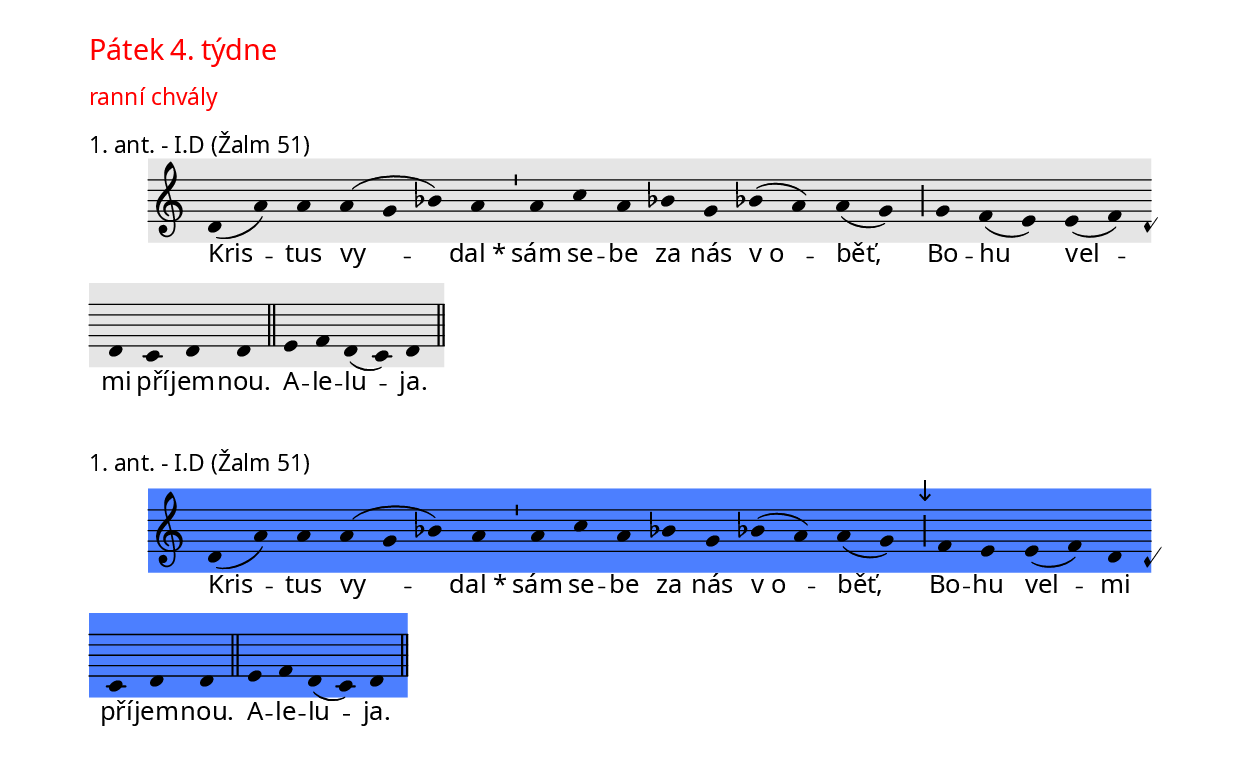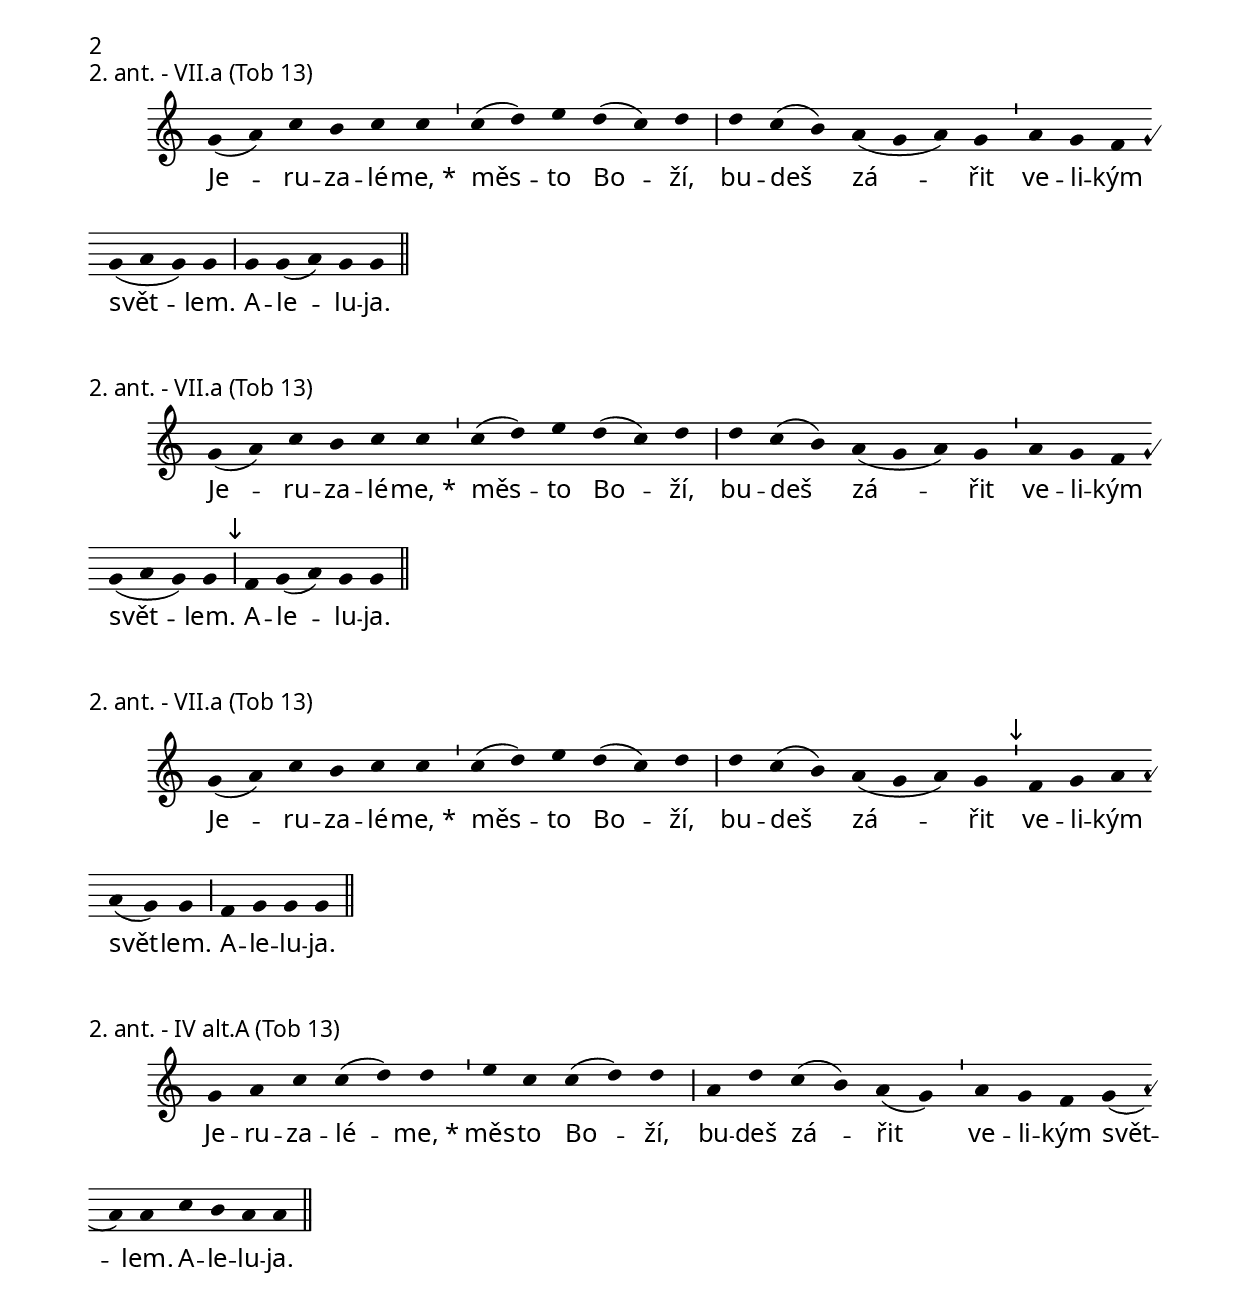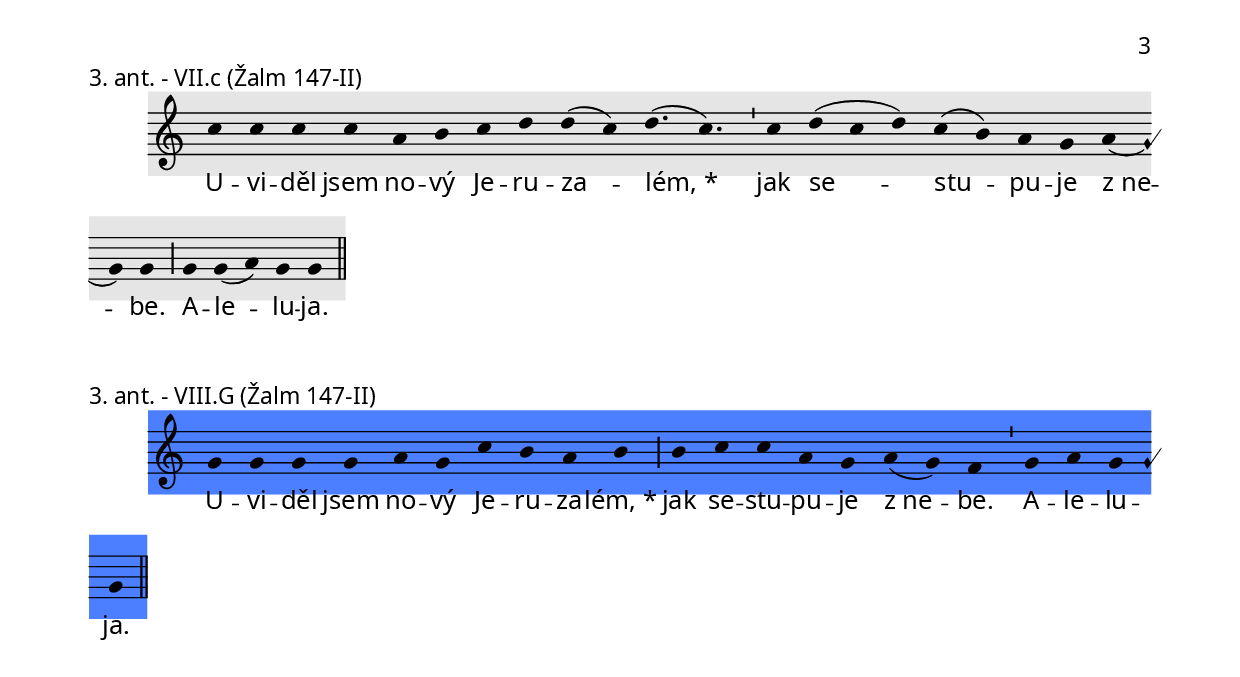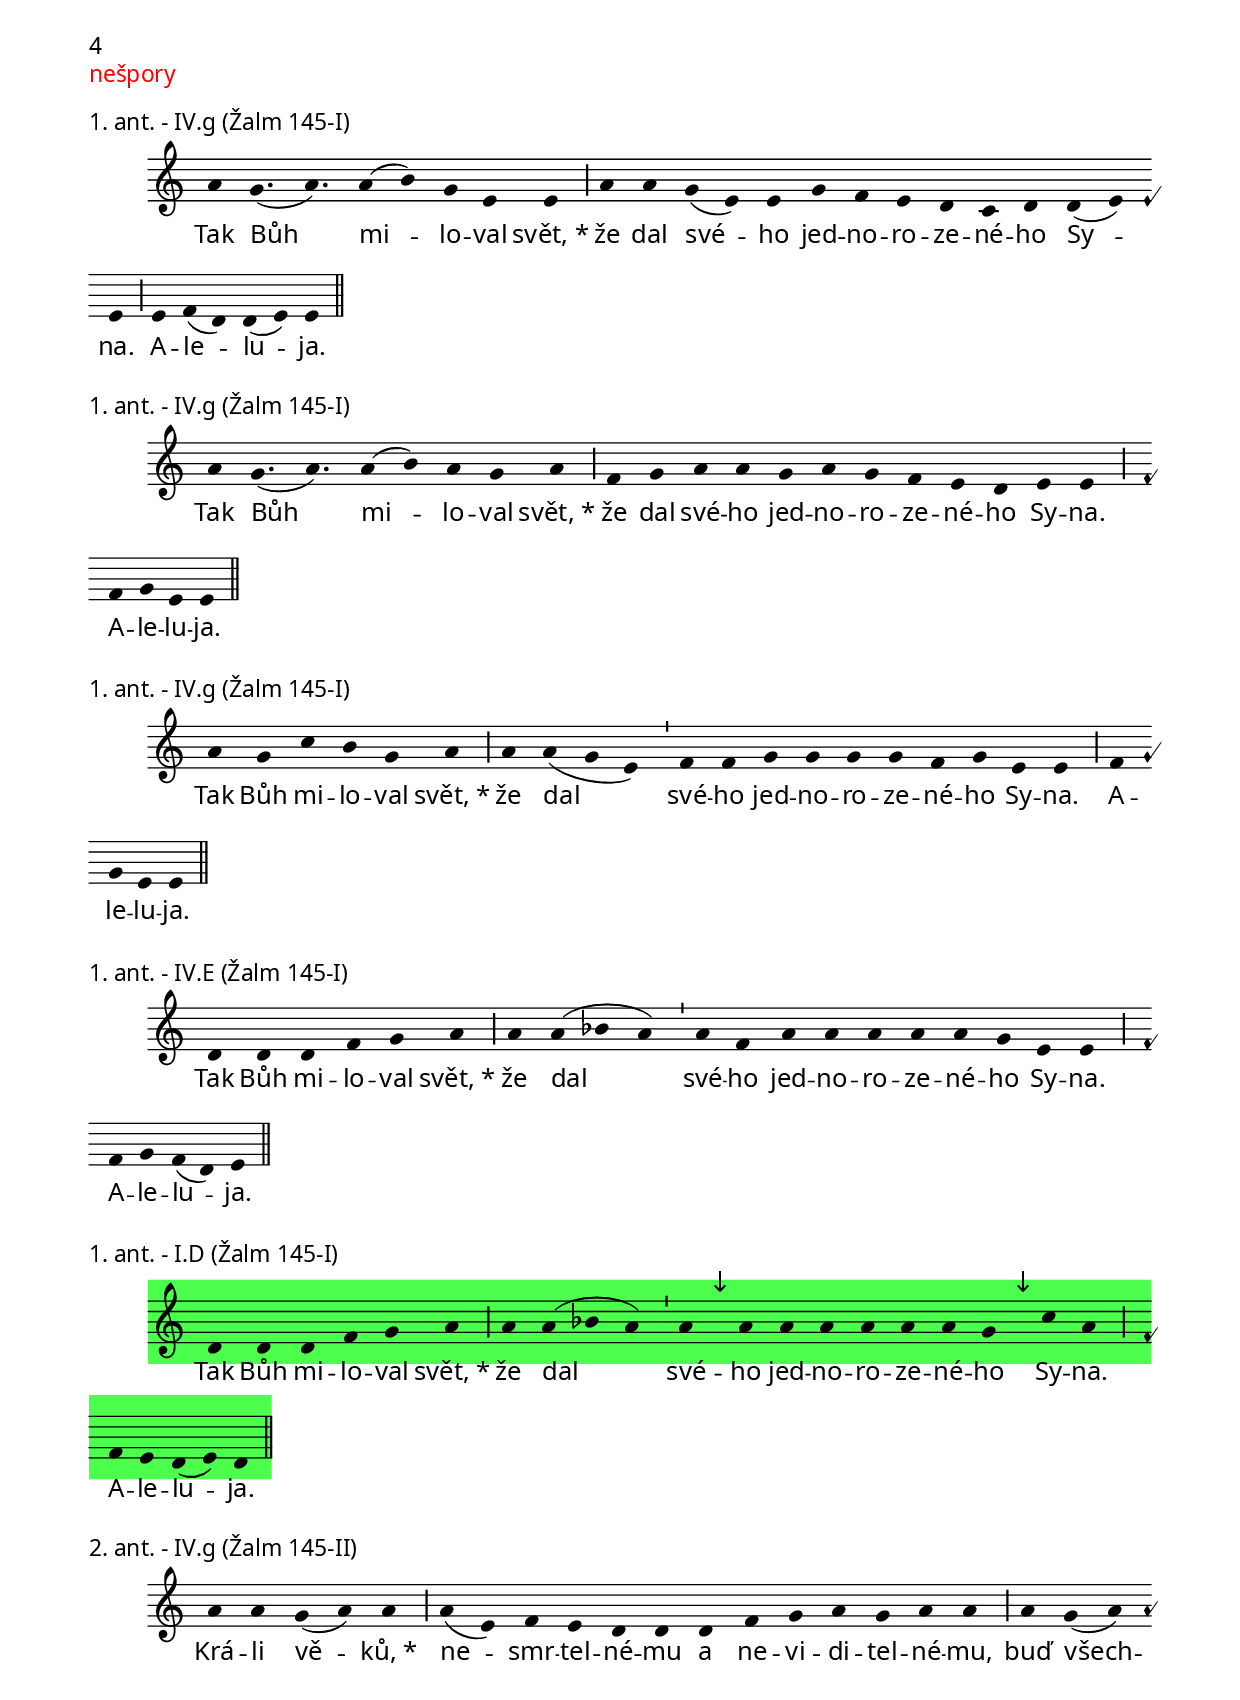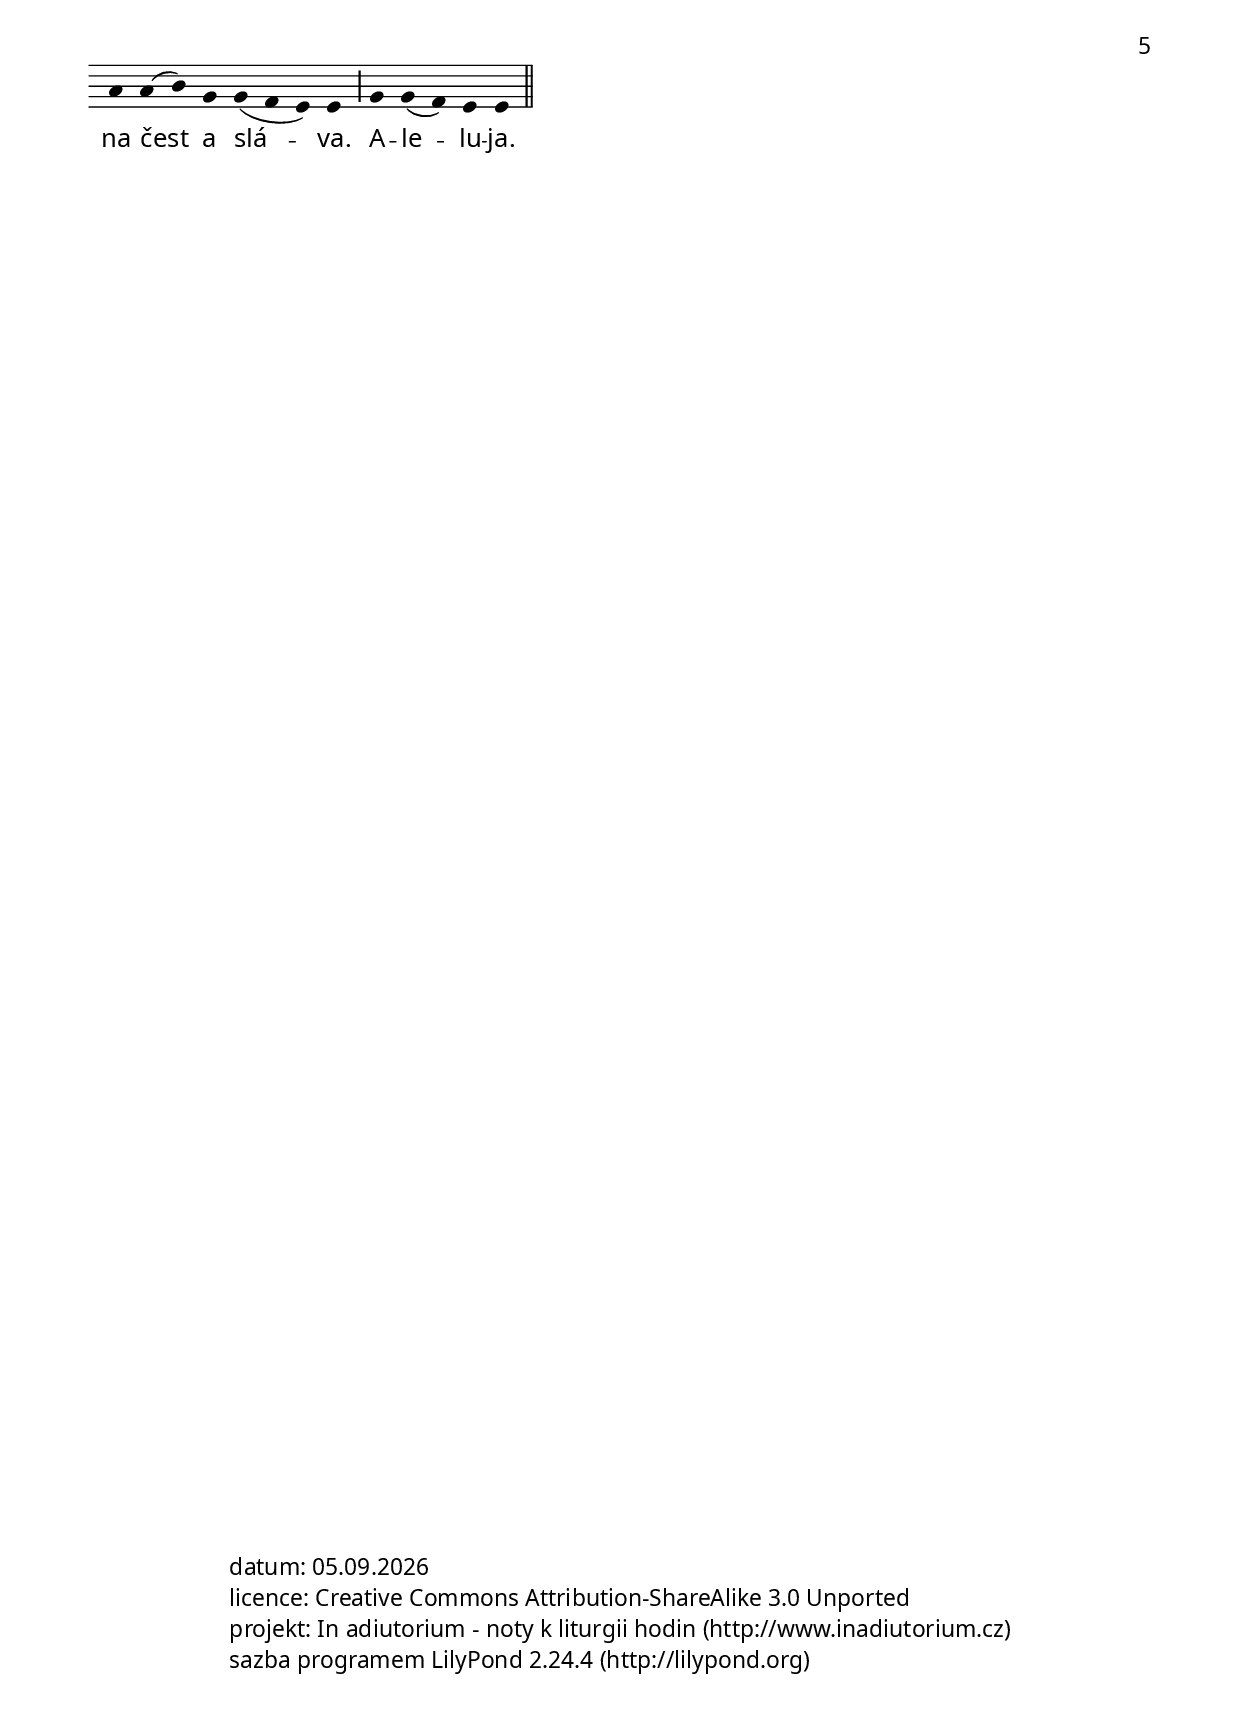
\include "../spolecne.ly"

\markup {\nadpisDen {Pátek 4. týdne}}

\markup {\nadpisHodinka {"ranní chvály"}}

\score {
  \relative c' {
    \zvyraznovacSedy
    \choralniRezim
    d4( a') a a( g bes) a \barMin a c a bes g bes( a) a( g) \barMaior
    g f( e) e( f) d c d d \barFinalis
    e f d( c) d \barFinalis
  }
  \addlyrics {
    Kris -- tus vy -- dal_* sám se -- be za nás v_o -- běť,
    Bo -- hu vel -- mi pří -- jem -- nou.
    A -- le -- lu -- ja.
  }
  \header {
    quid = "1. ant."
    modus = "I"
    differentia = "D"
    psalmus = "Žalm 51"
    id = "rch-a1"
    placet = "*"
    piece = \markup {\sestavTitulek}
  }
}

\score {
  \relative c' {
    \zvyraznovacModry
    \choralniRezim
    d4( a') a a( g bes) a \barMin a c a bes g bes( a) a( g) \barMaior
    \mark\sipka f e e( f) d c d d \barFinalis
    e f d( c) d \barFinalis
  }
  \addlyrics {
    Kris -- tus vy -- dal_* sám se -- be za nás v_o -- běť,
    Bo -- hu vel -- mi pří -- jem -- nou.
    A -- le -- lu -- ja.
  }
  \header {
    quid = "1. ant."
    modus = "I"
    differentia = "D"
    psalmus = "Žalm 51"
    id = "rch-a1"
    placet = "*"
    piece = \markup {\sestavTitulek}
  }
}

\pageBreak

\score {
  \relative c'' {
    \choralniRezim
    g4( a) c b c c \barMin c( d) e d( c) d \barMaior
    d c( b) a( g a) g \barMin a g f g( a g) g \barMaior
    g g( a) g g \barFinalis
  }
  \addlyrics {
    Je -- ru -- za -- lé -- me,_* měs -- to Bo -- ží,
    bu -- deš zá -- řit ve -- li -- kým svět -- lem.
    A -- le -- lu -- ja.
  }
  \header {
    quid = "2. ant."
    modus = "VII"
    differentia = "a"
    psalmus = "Tob 13"
    id = "rch-a2"
    placet = "*"
    piece = \markup {\sestavTitulek}
  }
}

\score {
  \relative c'' {
    \choralniRezim
    g4( a) c b c c \barMin
    c( d) e d( c) d \barMaior
    d c( b) a( g a) g \barMin
    a g f g( a g) g \barMaior
    \mark\sipka f g( a) g g \barFinalis
  }
  \addlyrics {
    Je -- ru -- za -- lé -- me,_*
    měs -- to Bo -- ží,
    bu -- deš zá -- řit
    ve -- li -- kým svět -- lem.
    A -- le -- lu -- ja.
  }
  \header {
    quid = "2. ant."
    modus = "VII"
    differentia = "a"
    psalmus = "Tob 13"
    id = "rch-a2"
    placet = "*"
    piece = \markup {\sestavTitulek}
  }
}

\score {
  \relative c'' {
    \choralniRezim
    g4( a) c b c c \barMin
    c( d) e d( c) d \barMaior
    d c( b) a( g a) g \barMin
    \mark\sipka f g a a( g) g \barMaior
    f g g g \barFinalis
  }
  \addlyrics {
    Je -- ru -- za -- lé -- me,_*
    měs -- to Bo -- ží,
    bu -- deš zá -- řit
    ve -- li -- kým svět -- lem.
    A -- le -- lu -- ja.
  }
  \header {
    quid = "2. ant."
    modus = "VII"
    differentia = "a"
    psalmus = "Tob 13"
    id = "rch-a2"
    placet = "*"
    piece = \markup {\sestavTitulek}
  }
}

\score {
  \relative c'' {
    \choralniRezim
    g4 a c c( d) d \barMin
    e c c( d) d \barMaior
    a d c( b) a( g) \barMin
    a g f g( a) a
    c b a a \barFinalis
  }
  \addlyrics {
    Je -- ru -- za -- lé -- me,_*
    měs -- to Bo -- ží,
    bu -- deš zá -- řit
    ve -- li -- kým svět -- lem.
    A -- le -- lu -- ja.
  }
  \header {
    quid = "2. ant."
    modus = "IV alt"
    differentia = "A"
    psalmus = "Tob 13"
    id = "rch-a2"
    piece = \markup {\sestavTitulek}
  }
}

\pageBreak

\score {
  \relative c'' {
    \zvyraznovacSedy
    \choralniRezim
    c4 c c c a b c d d( c) d4.( c) \barMin
    c4 d( c d) c( b) a g a( g) g \barMaior
    g g( a) g g \barFinalis
  }
  \addlyrics {
    U -- vi -- děl jsem no -- vý Je -- ru -- za -- lém,_*
    jak se -- stu -- pu -- je z_ne -- be.
    A -- le -- lu -- ja.
  }
  \header {
    quid = "3. ant."
    modus = "VII"
    differentia = "c"
    psalmus = "Žalm 147-II"
    id = "rch-a3"
    fial = "antifony/tyden4_7sobota.ly#up-ant3?zacatek"
    piece = \markup {\sestavTitulek}
  }
}

\score {
  \relative c'' {
    \zvyraznovacModry
    \choralniRezim
    g4 g g g a g c b a b \barMaior
    b c c a g a( g) f \barMin
    g a g g \barFinalis
  }
  \addlyrics {
    U -- vi -- děl jsem no -- vý Je -- ru -- za -- lém,_*
    jak se -- stu -- pu -- je z_ne -- be.
    A -- le -- lu -- ja.
  }
  \header {
    quid = "3. ant."
    modus = "VIII"
    differentia = "G"
    psalmus = "Žalm 147-II"
    id = "rch-a3"
    piece = \markup {\sestavTitulek}
  }
}

\pageBreak

\markup {\nadpisHodinka {"nešpory"}}

\score {
  \relative c'' {
    \choralniRezim
    a g4.( a) a4( b) g e e \barMaior
    a a g( e) e g f e d c d d( e) e \barMaior
    e f( d) d( e) e \barFinalis
  }
  \addlyrics {
    Tak Bůh mi -- lo -- val svět,_*
    že dal své -- ho jed -- no -- ro -- ze -- né -- ho Sy -- na.
    A -- le -- lu -- ja.
  }
  \header {
    quid = "1. ant."
    modus = "IV"
    differentia = "g"
    psalmus = "Žalm 145-I"
    id = "ne-a1"
    fial = "antifony/pust_nedeleB.ly#ivben?zacatek"
    placet = "R - nevyvážená protože vytržená"
    piece = \markup {\sestavTitulek}
  }
}

\score {
  \relative c'' {
    \choralniRezim
    a g4.( a) a4( b) a g a \barMaior
    f g a a g a g f e d e e \barMaior
    f g e e \barFinalis
  }
  \addlyrics {
    Tak Bůh mi -- lo -- val svět,_*
    že dal své -- ho jed -- no -- ro -- ze -- né -- ho Sy -- na.
    A -- le -- lu -- ja.
  }
  \header {
    quid = "1. ant."
    modus = "IV"
    differentia = "g"
    psalmus = "Žalm 145-I"
    id = "ne-a1"
    piece = \markup {\sestavTitulek}
  }
}

\score {
  \relative c'' {
    \choralniRezim
    a g c b g a \barMaior
    a a( g e) \barMin
    f f g g g g f g e e \barMaior
    f g e e \barFinalis
  }
  \addlyrics {
    Tak Bůh mi -- lo -- val svět,_*
    že dal
    své -- ho jed -- no -- ro -- ze -- né -- ho Sy -- na.
    A -- le -- lu -- ja.
  }
  \header {
    quid = "1. ant."
    modus = "IV"
    differentia = "g"
    psalmus = "Žalm 145-I"
    id = "ne-a1"
    piece = \markup {\sestavTitulek}
  }
}

\score {
  \relative c' {
    \choralniRezim
    d4 d d f g a \barMaior
    a a( bes a) \barMin
    a f a a a a a g e e \barMaior
    f g f( d) e \barFinalis
  }
  \addlyrics {
    Tak Bůh mi -- lo -- val svět,_*
    že dal
    své -- ho jed -- no -- ro -- ze -- né -- ho Sy -- na.
    A -- le -- lu -- ja.
  }
  \header {
    quid = "1. ant."
    modus = "IV"
    differentia = "E"
    psalmus = "Žalm 145-I"
    id = "ne-a1"
    piece = \markup {\sestavTitulek}
  }
}

\score {
  \relative c' {
    \zvyraznovacZeleny
    \choralniRezim
    d4 d d f g a \barMaior
    a a( bes a) \barMin
    a \mark\sipka a a a a a a g \mark\sipka c a \barMaior
    f e d( e) d \barFinalis
  }
  \addlyrics {
    Tak Bůh mi -- lo -- val svět,_*
    že dal
    své -- ho jed -- no -- ro -- ze -- né -- ho Sy -- na.
    A -- le -- lu -- ja.
  }
  \header {
    quid = "1. ant."
    modus = "I"
    differentia = "D"
    psalmus = "Žalm 145-I"
    placet = "pro zařazení do antifonáře se nehodí, ale líbí se mi jako samostatný artefakt, mimo souvislosti souboru antifon oficia"
    id = "ne-a1"
    piece = \markup {\sestavTitulek}
  }
}

\score {
  \relative c'' {
    \choralniRezim
    a4 a g( a) a \barMaior
    a( e) f e d d d f g a g a a \barMaior
    a g( a) a a( b) g g( f e) e \barMaior
    g g( f) e e \barFinalis
  }
  \addlyrics {
    Krá -- li vě -- ků,_*
    ne -- smr -- tel -- né -- mu a ne -- vi -- di -- tel -- né -- mu,
    buď všech -- na čest a slá -- va.
    A -- le -- lu -- ja.
  }
  \header {
    quid = "2. ant."
    modus = "IV"
    differentia = "g"
    psalmus = "Žalm 145-II"
    id = "ne-a2"
    piece = \markup {\sestavTitulek}
  }
}

% \score { \velikTIIpatekNespAntIII }